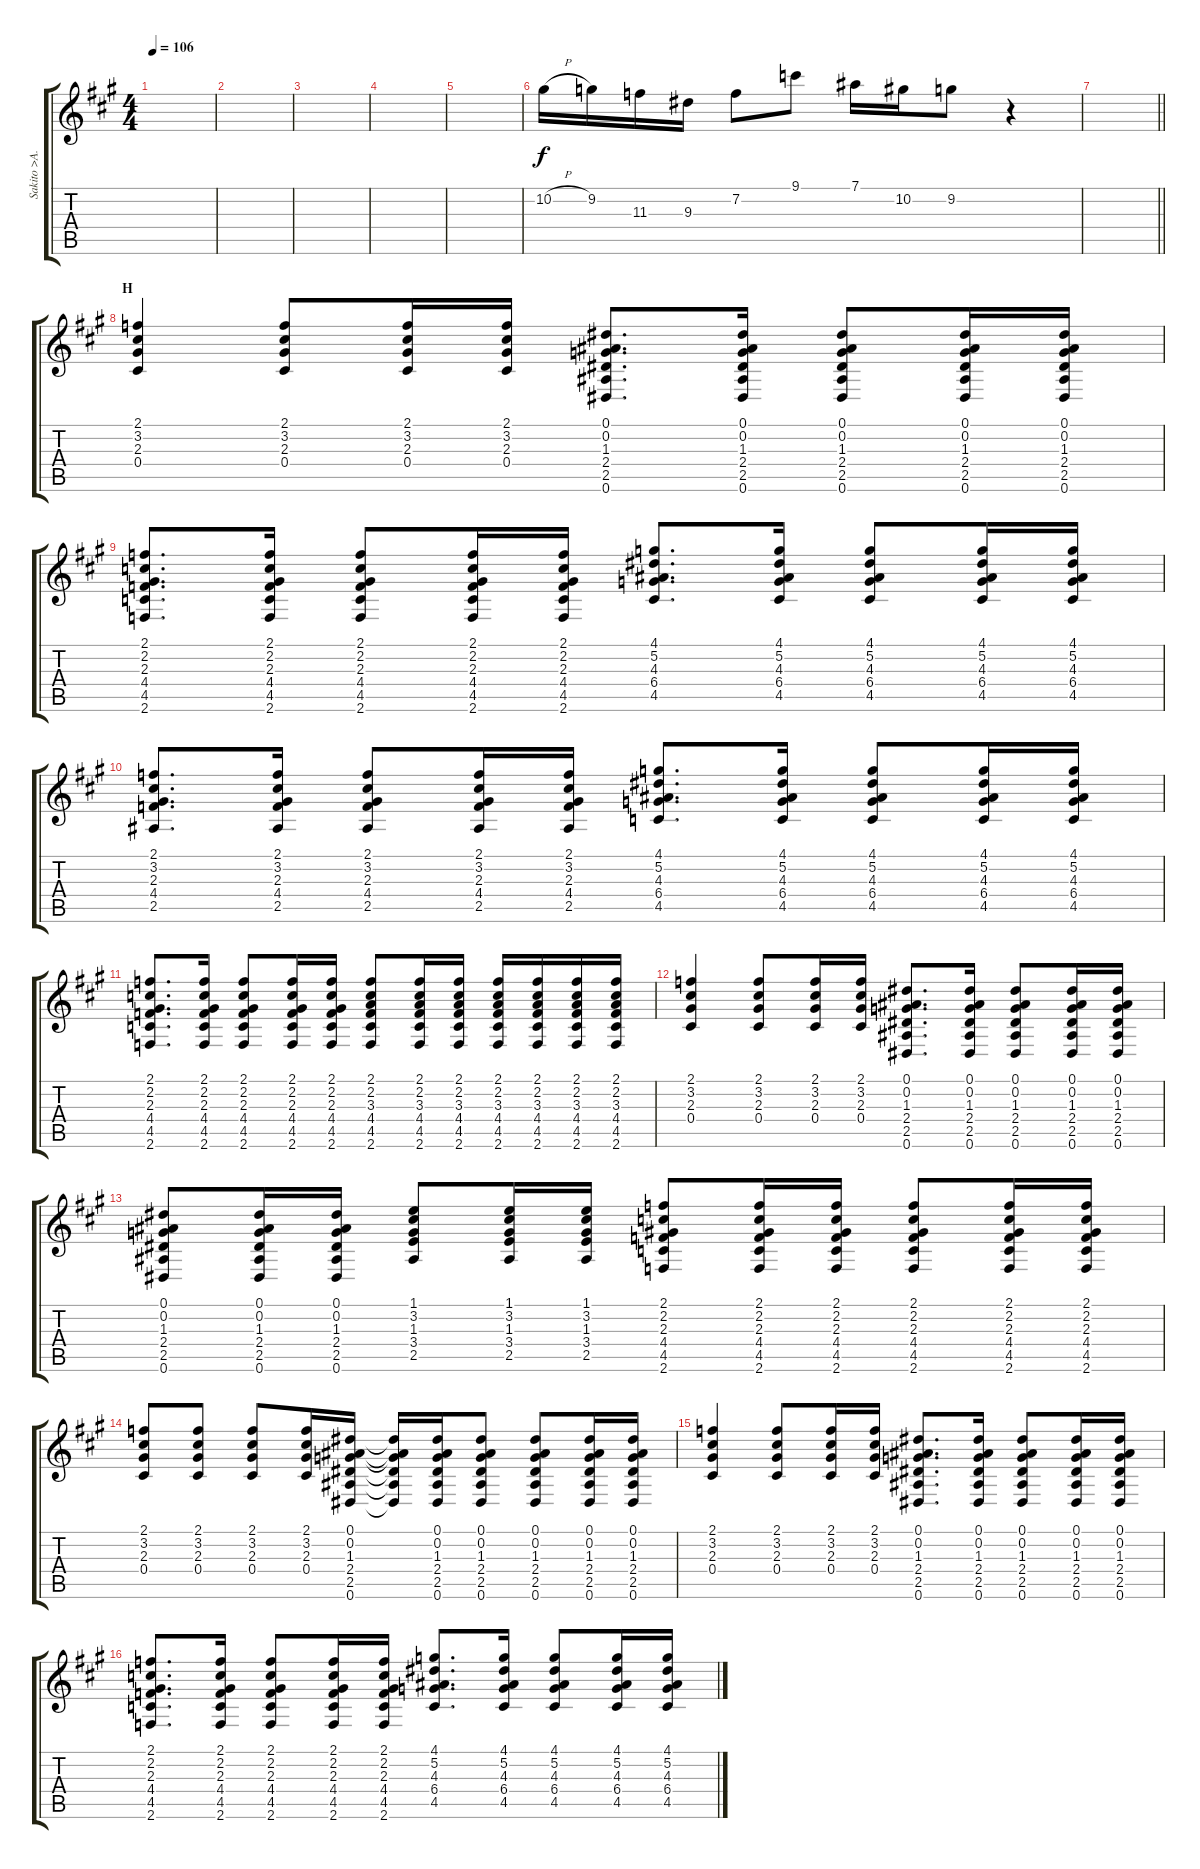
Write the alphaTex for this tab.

\track ("Sakito >A.Gt" "Sakito >A.") {instrument acousticguitarsteel}
\staff {score tabs}
\tuning (Eb4 Bb3 Gb3 Db3 Ab2 Eb2) {hide}
\ts (4 4)
\tempo 106
\clef g2
\ks a
|
|
|
|
|
10.2{h}.16 9.2.16 11.3.16 9.3.16 7.2.8 9.1.8 7.1.16 10.2.16 9.2.8 r.4 |
\barLineRight lightlight
|
\section ("" "H")
(2.1 3.2 2.3 0.4).4 (2.1 3.2 2.3 0.4).8 (2.1 3.2 2.3 0.4).16 (2.1 3.2 2.3 0.4).16 (0.1 0.2 1.3 2.4 2.5 0.6).8{d} (0.1 0.2 1.3 2.4 2.5 0.6).16 (0.1 0.2 1.3 2.4 2.5 0.6).8 (0.1 0.2 1.3 2.4 2.5 0.6).16 (0.1 0.2 1.3 2.4 2.5 0.6).16 |
(2.1 2.2 2.3 4.4 4.5 2.6).8{d} (2.1 2.2 2.3 4.4 4.5 2.6).16 (2.1 2.2 2.3 4.4 4.5 2.6).8 (2.1 2.2 2.3 4.4 4.5 2.6).16 (2.1 2.2 2.3 4.4 4.5 2.6).16 (4.1 5.2 4.3 6.4 4.5).8{d} (4.1 5.2 4.3 6.4 4.5).16 (4.1 5.2 4.3 6.4 4.5).8 (4.1 5.2 4.3 6.4 4.5).16 (4.1 5.2 4.3 6.4 4.5).16 |
(2.1 3.2 2.3 4.4 2.5).8{d} (2.1 3.2 2.3 4.4 2.5).16 (2.1 3.2 2.3 4.4 2.5).8 (2.1 3.2 2.3 4.4 2.5).16 (2.1 3.2 2.3 4.4 2.5).16 (4.1 5.2 4.3 6.4 4.5).8{d} (4.1 5.2 4.3 6.4 4.5).16 (4.1 5.2 4.3 6.4 4.5).8 (4.1 5.2 4.3 6.4 4.5).16 (4.1 5.2 4.3 6.4 4.5).16 |
(2.1 2.2 2.3 4.4 4.5 2.6).8{d} (2.1 2.2 2.3 4.4 4.5 2.6).16 (2.1 2.2 2.3 4.4 4.5 2.6).8 (2.1 2.2 2.3 4.4 4.5 2.6).16 (2.1 2.2 2.3 4.4 4.5 2.6).16 (2.1 2.2 3.3 4.4 4.5 2.6).8 (2.1 2.2 3.3 4.4 4.5 2.6).16 (2.1 2.2 3.3 4.4 4.5 2.6).16 (2.1 2.2 3.3 4.4 4.5 2.6).16 (2.1 2.2 3.3 4.4 4.5 2.6).16 (2.1 2.2 3.3 4.4 4.5 2.6).16 (2.1 2.2 3.3 4.4 4.5 2.6).16 |
(2.1 3.2 2.3 0.4).4 (2.1 3.2 2.3 0.4).8 (2.1 3.2 2.3 0.4).16 (2.1 3.2 2.3 0.4).16 (0.1 0.2 1.3 2.4 2.5 0.6).8{d} (0.1 0.2 1.3 2.4 2.5 0.6).16 (0.1 0.2 1.3 2.4 2.5 0.6).8 (0.1 0.2 1.3 2.4 2.5 0.6).16 (0.1 0.2 1.3 2.4 2.5 0.6).16 |
(0.1 0.2 1.3 2.4 2.5 0.6).8 (0.1 0.2 1.3 2.4 2.5 0.6).16 (0.1 0.2 1.3 2.4 2.5 0.6).16 (1.1 3.2 1.3 3.4 2.5).8 (1.1 3.2 1.3 3.4 2.5).16 (1.1 3.2 1.3 3.4 2.5).16 (2.1 2.2 2.3 4.4 4.5 2.6).8 (2.1 2.2 2.3 4.4 4.5 2.6).16 (2.1 2.2 2.3 4.4 4.5 2.6).16 (2.1 2.2 2.3 4.4 4.5 2.6).8 (2.1 2.2 2.3 4.4 4.5 2.6).16 (2.1 2.2 2.3 4.4 4.5 2.6).16 |
(2.1 3.2 2.3 0.4).8 (2.1 3.2 2.3 0.4).8 (2.1 3.2 2.3 0.4).8 (2.1 3.2 2.3 0.4).16 (0.1 0.2 1.3 2.4 2.5 0.6).16 (0.1{t} 0.2{t} 1.3{t} 2.4{t} 2.5{t} 0.6{t}).16 (0.1 0.2 1.3 2.4 2.5 0.6).16 (0.1 0.2 1.3 2.4 2.5 0.6).8 (0.1 0.2 1.3 2.4 2.5 0.6).8 (0.1 0.2 1.3 2.4 2.5 0.6).16 (0.1 0.2 1.3 2.4 2.5 0.6).16 |
(2.1 3.2 2.3 0.4).4 (2.1 3.2 2.3 0.4).8 (2.1 3.2 2.3 0.4).16 (2.1 3.2 2.3 0.4).16 (0.1 0.2 1.3 2.4 2.5 0.6).8{d} (0.1 0.2 1.3 2.4 2.5 0.6).16 (0.1 0.2 1.3 2.4 2.5 0.6).8 (0.1 0.2 1.3 2.4 2.5 0.6).16 (0.1 0.2 1.3 2.4 2.5 0.6).16 |
(2.1 2.2 2.3 4.4 4.5 2.6).8{d} (2.1 2.2 2.3 4.4 4.5 2.6).16 (2.1 2.2 2.3 4.4 4.5 2.6).8 (2.1 2.2 2.3 4.4 4.5 2.6).16 (2.1 2.2 2.3 4.4 4.5 2.6).16 (4.1 5.2 4.3 6.4 4.5).8{d} (4.1 5.2 4.3 6.4 4.5).16 (4.1 5.2 4.3 6.4 4.5).8 (4.1 5.2 4.3 6.4 4.5).16 (4.1 5.2 4.3 6.4 4.5).16
